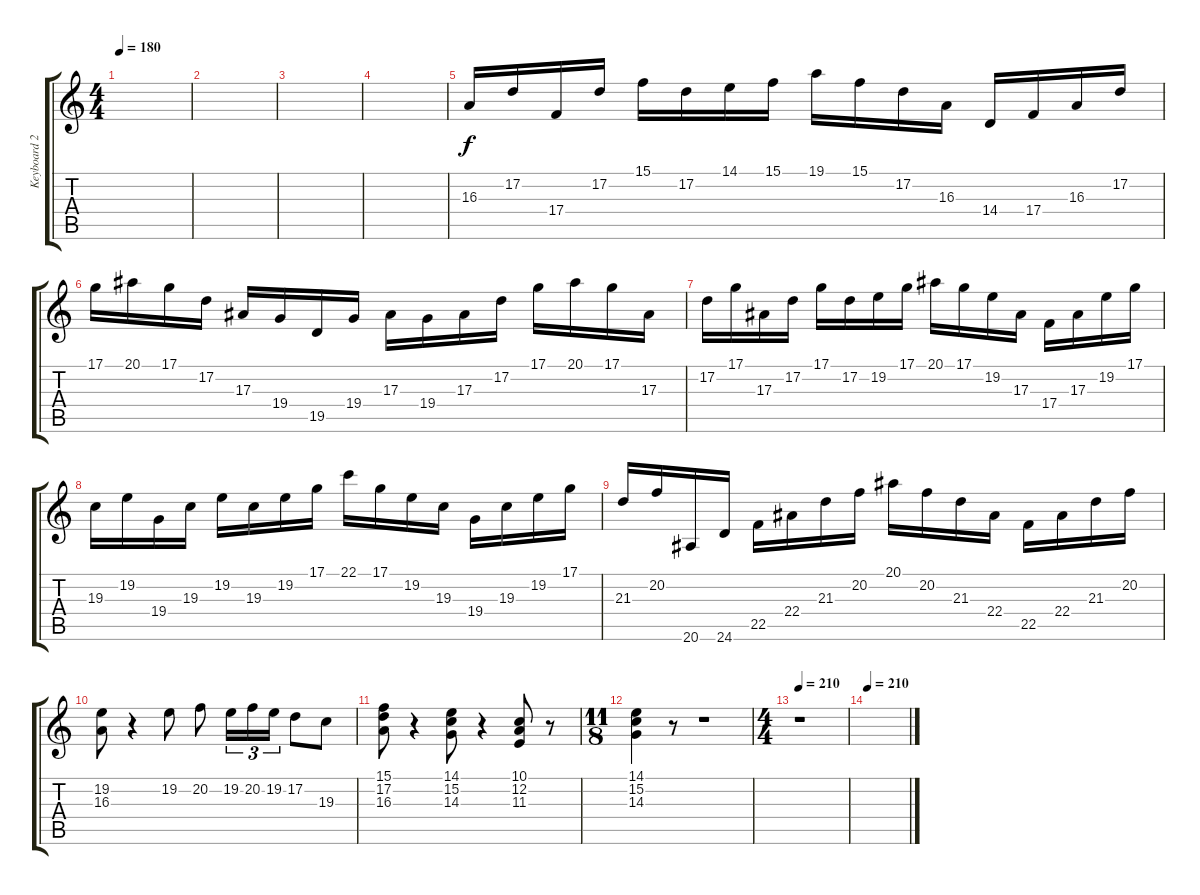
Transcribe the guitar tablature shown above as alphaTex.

\track ("Keyboard 2" "Keyboard 2") {instrument harpsichord}
\staff {score tabs}
\tuning (D4 A3 F3 C3 G2 D2) {hide}
\ts (4 4)
\tempo 180
\clef g2
\ks c
|
|
|
|
16.3.16 17.2.16 17.4.16 17.2.16 15.1.16 17.2.16 14.1.16 15.1.16 19.1.16 15.1.16 17.2.16 16.3.16 14.4.16 17.4.16 16.3.16 17.2.16 |
17.1.16 20.1.16 17.1.16 17.2.16 17.3.16 19.4.16 19.5.16 19.4.16 17.3.16 19.4.16 17.3.16 17.2.16 17.1.16 20.1.16 17.1.16 17.3.16 |
17.2.16 17.1.16 17.3.16 17.2.16 17.1.16 17.2.16 19.2.16 17.1.16 20.1.16 17.1.16 19.2.16 17.3.16 17.4.16 17.3.16 19.2.16 17.1.16 |
19.3.16 19.2.16 19.4.16 19.3.16 19.2.16 19.3.16 19.2.16 17.1.16 22.1.16 17.1.16 19.2.16 19.3.16 19.4.16 19.3.16 19.2.16 17.1.16 |
21.3.16 20.2.16 20.6.16 24.6.16 22.5.16 22.4.16 21.3.16 20.2.16 20.1.16 20.2.16 21.3.16 22.4.16 22.5.16 22.4.16 21.3.16 20.2.16 |
(19.2 16.3).8 r.4 19.2.8 20.2.8 19.2.16{tu (3 2)} 20.2.16{tu (3 2)} 19.2.16{tu (3 2)} 17.2.8 19.3.8 |
(15.1 17.2 16.3).8{volume 16} r.4 (14.1 15.2 14.3).8 r.4 (10.1 12.2 11.3).8 r.8 |
\ts (11 8)
(14.1 15.2 14.3).4 r.8 r.1 |
\ts (4 4)
\tempo 210
r.1 |
\tempo 210
